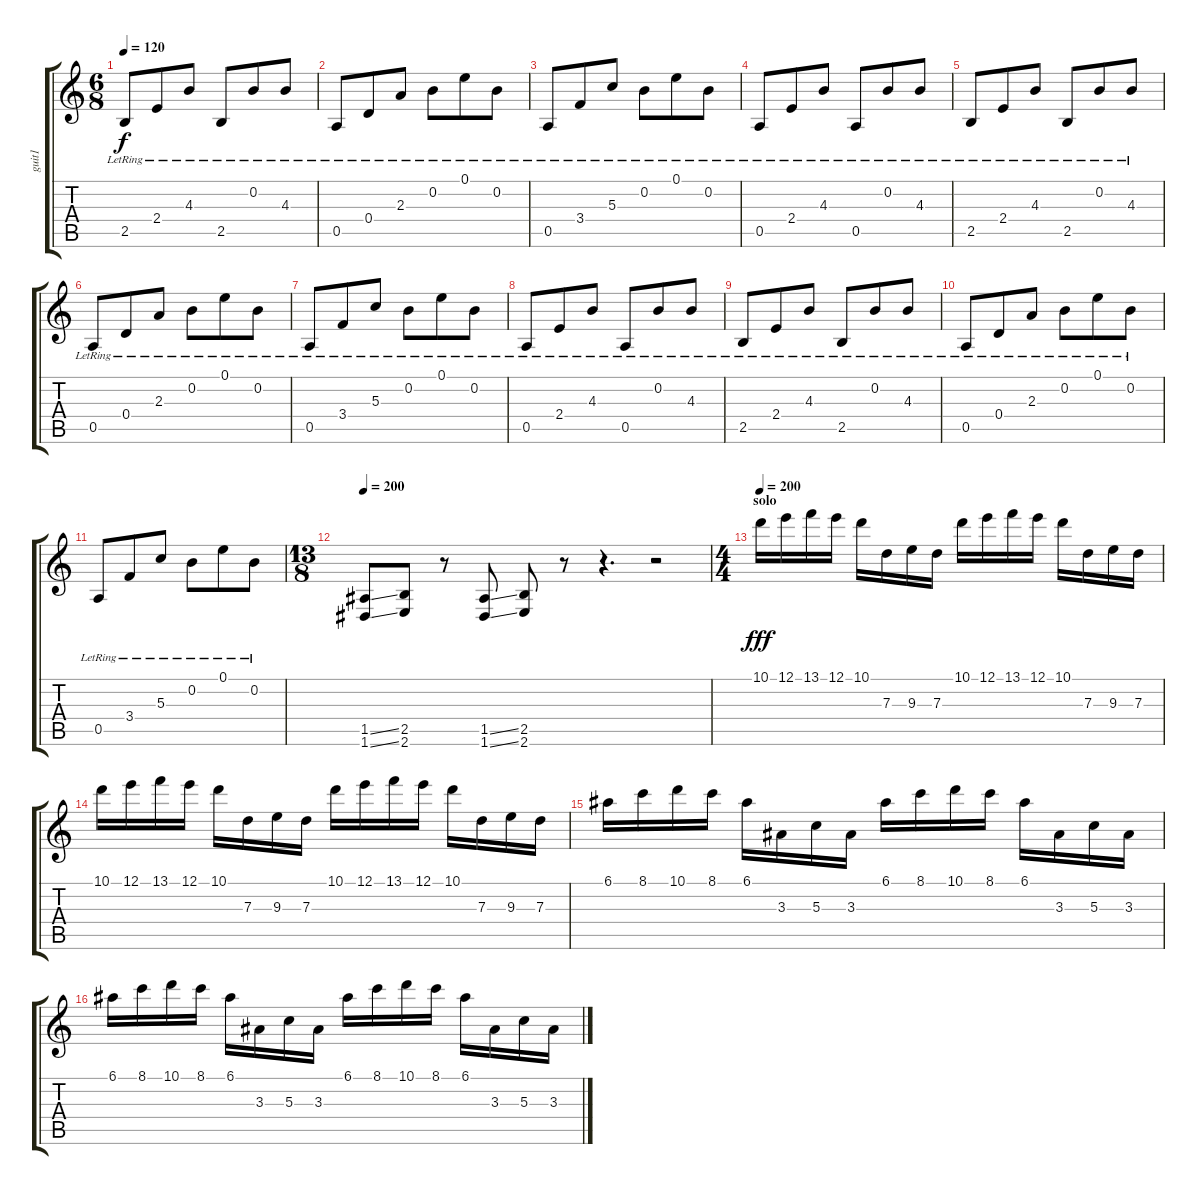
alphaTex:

\track ("guit1" "guit1") {instrument acousticguitarsteel}
\staff {score tabs}
\tuning (E4 B3 G3 D3 A2 D2) {hide}
\ts (6 8)
\tempo 120
\clef g2
\ks c
2.5{lr}.8{dy f} 2.4{lr}.8 4.3{lr}.8 2.5{lr}.8 0.2{lr}.8 4.3{lr}.8 |
0.5{lr}.8 0.4{lr}.8 2.3{lr}.8 0.2{lr}.8 0.1{lr}.8 0.2{lr}.8 |
0.5{lr}.8 3.4{lr}.8 5.3{lr}.8 0.2{lr}.8 0.1{lr}.8 0.2{lr}.8 |
0.5{lr}.8{instrument acousticguitarsteel} 2.4{lr}.8 4.3{lr}.8 0.5{lr}.8 0.2{lr}.8 4.3{lr}.8 |
2.5{lr}.8 2.4{lr}.8 4.3{lr}.8 2.5{lr}.8 0.2{lr}.8 4.3{lr}.8 |
0.5{lr}.8 0.4{lr}.8 2.3{lr}.8 0.2{lr}.8 0.1{lr}.8 0.2{lr}.8 |
0.5{lr}.8 3.4{lr}.8 5.3{lr}.8 0.2{lr}.8 0.1{lr}.8 0.2{lr}.8 |
0.5{lr}.8{instrument acousticguitarsteel} 2.4{lr}.8 4.3{lr}.8 0.5{lr}.8 0.2{lr}.8 4.3{lr}.8 |
2.5{lr}.8 2.4{lr}.8 4.3{lr}.8 2.5{lr}.8 0.2{lr}.8 4.3{lr}.8 |
0.5{lr}.8 0.4{lr}.8 2.3{lr}.8 0.2{lr}.8 0.1{lr}.8 0.2{lr}.8 |
0.5{lr}.8 3.4{lr}.8 5.3{lr}.8 0.2{lr}.8 0.1{lr}.8 0.2{lr}.8 |
\ts (13 8)
\tempo 200
(1.5{ss} 1.6{ss}).8{instrument distortionguitar} (2.5 2.6).8 r.8 (1.5{ss} 1.6{ss}).8 (2.5 2.6).8 r.8 r.4{d} r.2 |
\ts (4 4)
\section ("" "solo")
\tempo 200
10.1.16{dy fff} 12.1.16 13.1.16 12.1.16 10.1.16 7.3.16 9.3.16 7.3.16 10.1.16 12.1.16 13.1.16 12.1.16 10.1.16 7.3.16 9.3.16 7.3.16 |
10.1.16 12.1.16 13.1.16 12.1.16 10.1.16 7.3.16 9.3.16 7.3.16 10.1.16 12.1.16 13.1.16 12.1.16 10.1.16 7.3.16 9.3.16 7.3.16 |
6.1.16 8.1.16 10.1.16 8.1.16 6.1.16 3.3.16 5.3.16 3.3.16 6.1.16 8.1.16 10.1.16 8.1.16 6.1.16 3.3.16 5.3.16 3.3.16 |
6.1.16 8.1.16 10.1.16 8.1.16 6.1.16 3.3.16 5.3.16 3.3.16 6.1.16 8.1.16 10.1.16 8.1.16 6.1.16 3.3.16 5.3.16 3.3.16
